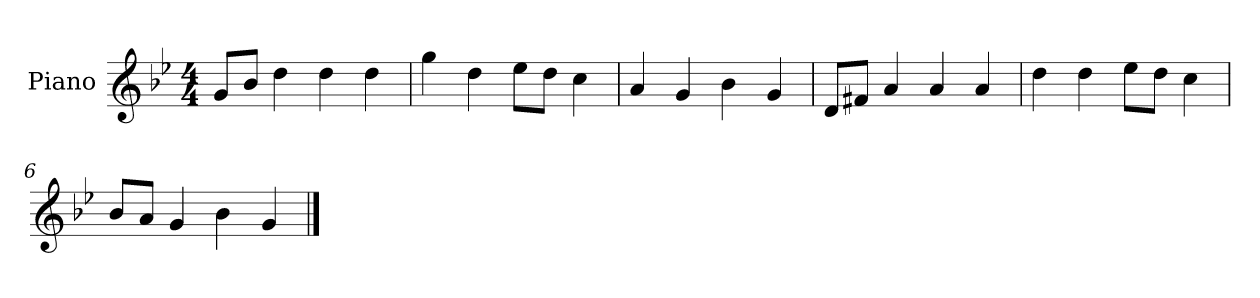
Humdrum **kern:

**kern
*part1
*staff1
*I"Piano
*I'P-no
*clefG2
*k[b-e-]
*M4/4
*MM90
=1
8g/L
8b-/J
4dd\
4dd\
4dd\
=2
4gg\
4dd\
8ee-\L
8dd\J
4cc\
=3
4a/
4g/
4b-\
4g/
=4
8d/L
8f#X/J
4a/
4a/
4a/
=5
4dd\
4dd\
8ee-\L
8dd\J
4cc\
=6
8b-/L
8a/J
4g/
4b-\
4g/
==
*-
